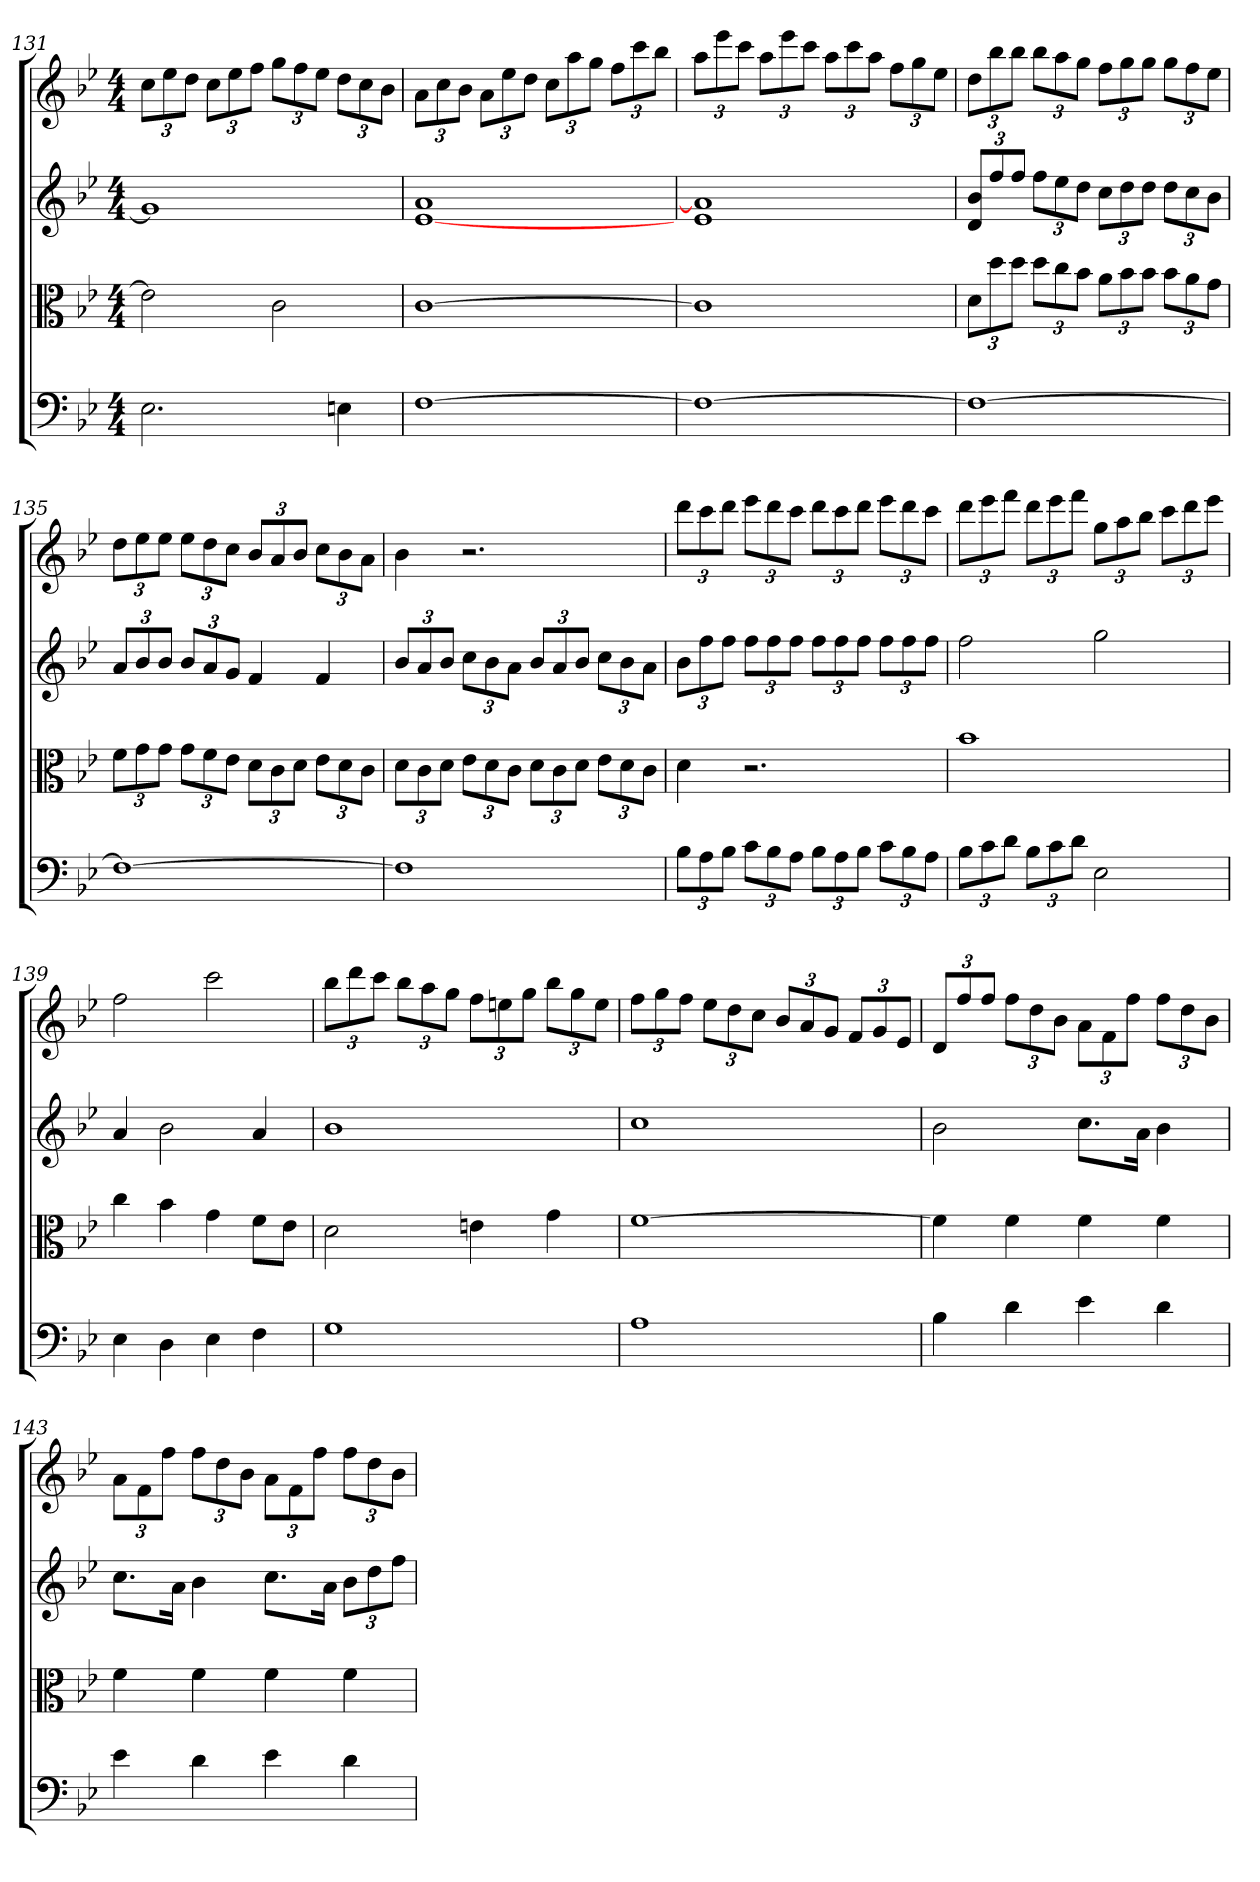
**kern	**kern	**kern	**kern
*part4	*part3	*part2	*part1
*staff4	*staff3	*staff2	*staff1
*clefF4	*clefC3	*	*
*k[b-e-]	*k[b-e-]	*k[b-e-]	*k[b-e-]
*B-:	*B-:	*B-:	*B-:
*M4/4	*M4/4	*M4/4	*M4/4
=131	=131	=131	=131
2.E-	2e-]	1g]	12ccL
.	.	.	12ee-
.	.	.	12ddJ
.	.	.	12ccL
.	.	.	12ee-
.	.	.	12ffJ
.	2c	.	12ggL
.	.	.	12ff
.	.	.	12ee-J
4En	.	.	12ddL
.	.	.	12cc
.	.	.	12b-J
=132	=132	=132	=132
[1F	[1c	[1e- 1a	12aL
.	.	.	12cc
.	.	.	12b-J
.	.	.	12aL
.	.	.	12ee-
.	.	.	12ddJ
.	.	.	12ccL
.	.	.	12aa
.	.	.	12ggJ
.	.	.	12ffL
.	.	.	12ccc
.	.	.	12bb-J
=133	=133	=133	=133
1F_	1c]	1e- 1a]	12aaL
.	.	.	12eee-
.	.	.	12cccJ
.	.	.	12aaL
.	.	.	12eee-
.	.	.	12cccJ
.	.	.	12aaL
.	.	.	12ccc
.	.	.	12aaJ
.	.	.	12ffL
.	.	.	12gg
.	.	.	12ee-J
=134	=134	=134	=134
1F_	12d\L	12d 12b-L	12ddL
.	12dd\	12ff	12bb-
.	12dd\J	12ffJ	12bb-J
.	12dd\L	12ffL	12bb-L
.	12cc\	12ee-	12aa
.	12b-\J	12ddJ	12ggJ
.	12a\L	12ccL	12ffL
.	12b-\	12dd	12gg
.	12b-\J	12ddJ	12ggJ
.	12b-\L	12ddL	12ggL
.	12a\	12cc	12ff
.	12g\J	12b-J	12ee-J
=135	=135	=135	=135
1F_	12f\L	12aL	12ddL
.	12g\	12b-	12ee-
.	12g\J	12b-J	12ee-J
.	12g\L	12b-L	12ee-L
.	12f\	12a	12dd
.	12e-\J	12gJ	12ccJ
.	12d\L	4f	12b-L
.	12c\	.	12a
.	12d\J	.	12b-J
.	12e-\L	4f	12ccL
.	12d\	.	12b-
.	12c\J	.	12aJ
=136	=136	=136	=136
1F]	12d\L	12b-L	4b-
.	12c\	12a	.
.	12d\J	12b-J	.
.	12e-\L	12ccL	2.r
.	12d\	12b-	.
.	12c\J	12aJ	.
.	12d\L	12b-L	.
.	12c\	12a	.
.	12d\J	12b-J	.
.	12e-\L	12ccL	.
.	12d\	12b-	.
.	12c\J	12aJ	.
=137	=137	=137	=137
12B-\L	4d	12b-L	12dddL
12A\	.	12ff	12ccc
12B-\J	.	12ffJ	12dddJ
12c\L	2.r	12ffL	12eee-L
12B-\	.	12ff	12ddd
12A\J	.	12ffJ	12cccJ
12B-\L	.	12ffL	12dddL
12A\	.	12ff	12ccc
12B-\J	.	12ffJ	12dddJ
12c\L	.	12ffL	12eee-L
12B-\	.	12ff	12ddd
12A\J	.	12ffJ	12cccJ
=138	=138	=138	=138
12B-\L	1b-	2ff	12dddL
12c\	.	.	12eee-
12d\J	.	.	12fffJ
12B-\L	.	.	12dddL
12c\	.	.	12eee-
12d\J	.	.	12fffJ
2E-	.	2gg	12ggL
.	.	.	12aa
.	.	.	12bb-J
.	.	.	12cccL
.	.	.	12ddd
.	.	.	12eee-J
=139	=139	=139	=139
4E-	4cc	4a	2ff
4D	4b-	2b-	.
4E-	4g	.	2ccc
4F	8f\L	4a	.
.	8e-\J	.	.
=140	=140	=140	=140
1G	2d	1b-	12bb-L
.	.	.	12ddd
.	.	.	12cccJ
.	.	.	12bb-L
.	.	.	12aa
.	.	.	12ggJ
.	4en	.	12ffL
.	.	.	12een
.	.	.	12ggJ
.	4g	.	12bb-L
.	.	.	12gg
.	.	.	12eeJ
=141	=141	=141	=141
1A	[1f	1cc	12ffL
.	.	.	12gg
.	.	.	12ffJ
.	.	.	12ee-L
.	.	.	12dd
.	.	.	12ccJ
.	.	.	12b-L
.	.	.	12a
.	.	.	12gJ
.	.	.	12fL
.	.	.	12g
.	.	.	12e-J
=142	=142	=142	=142
4B-	4f]	2b-	12dL
.	.	.	12ff
.	.	.	12ffJ
4d	4f	.	12ffL
.	.	.	12dd
.	.	.	12b-J
4e-	4f	8.ccL	12aL
.	.	.	12f
.	.	.	12ffJ
.	.	16aJk	.
4d	4f	4b-	12ffL
.	.	.	12dd
.	.	.	12b-J
=143	=143	=143	=143
4e-	4f	8.ccL	12aL
.	.	.	12f
.	.	.	12ffJ
.	.	16aJk	.
4d	4f	4b-	12ffL
.	.	.	12dd
.	.	.	12b-J
4e-	4f	8.ccL	12aL
.	.	.	12f
.	.	.	12ffJ
.	.	16aJk	.
4d	4f	12b-L	12ffL
.	.	12dd	12dd
.	.	12ffJ	12b-J
=	=	=	=
*-	*-	*-	*-
